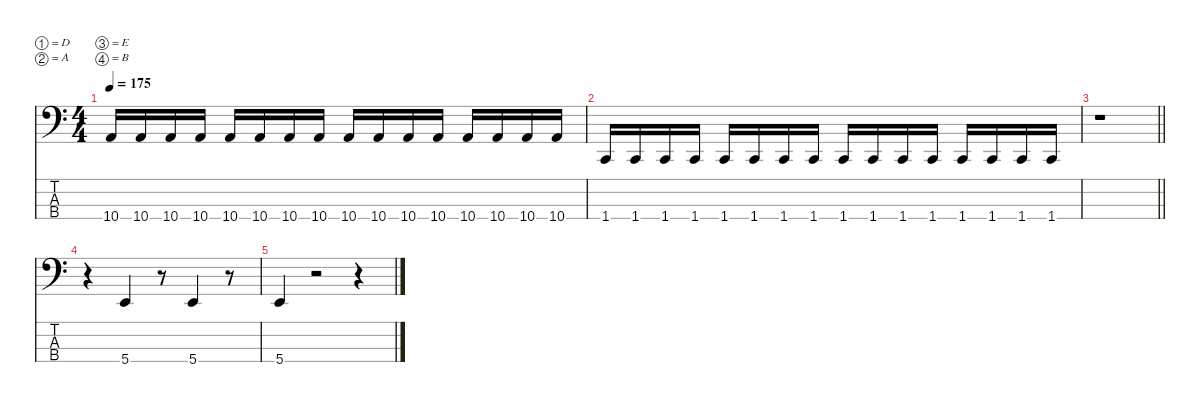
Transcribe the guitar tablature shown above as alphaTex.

\defaultSystemsLayout 4
\hideDynamics
\bracketExtendMode nobrackets
\singleTrackTrackNamePolicy hidden
\multiTrackTrackNamePolicy hidden
\firstSystemTrackNameMode fullname
\firstSystemTrackNameOrientation horizontal
\otherSystemsTrackNameOrientation horizontal
\track ("Ted Lindström" "el.bs.") {instrument electricbasspick}
\staff {score tabs}
\tuning (D2 A1 E1 B0)
\ts (4 4)
\tempo 175
\clef f4
\ks c
10.4.16{dy f beam Up} 10.4.16{beam Up} 10.4.16{beam Up} 10.4.16{beam Up} 10.4.16{beam Up} 10.4.16{beam Up} 10.4.16{beam Up} 10.4.16{beam Up} 10.4.16{beam Up} 10.4.16{beam Up} 10.4.16{beam Up} 10.4.16{beam Up} 10.4.16{beam Up} 10.4.16{beam Up} 10.4.16{beam Up} 10.4.16{beam Up} |
1.4.16{beam Up} 1.4.16{beam Up} 1.4.16{beam Up} 1.4.16{beam Up} 1.4.16{beam Up} 1.4.16{beam Up} 1.4.16{beam Up} 1.4.16{beam Up} 1.4.16{beam Up} 1.4.16{beam Up} 1.4.16{beam Up} 1.4.16{beam Up} 1.4.16{beam Up} 1.4.16{beam Up} 1.4.16{beam Up} 1.4.16{beam Up} |
\barLineRight lightlight
r.1{beam Down} |
r.4{beam Down} 5.4.4{beam Up} r.8{beam Up} 5.4.4{beam Up} r.8{beam Up} |
5.4.4{beam Up} r.2{beam Up} r.4{beam Up}
